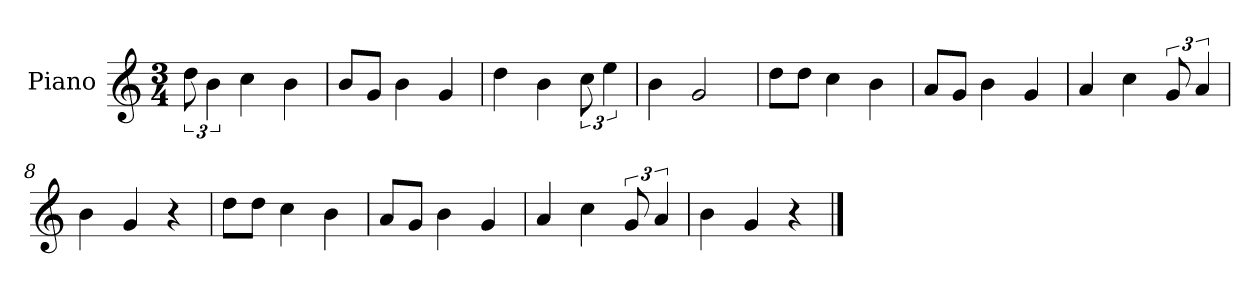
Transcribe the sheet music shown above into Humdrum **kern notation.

**kern
*part1
*staff1
*I"Piano
*I'P-no
*clefG2
*k[]
*M3/4
*MM91
=1
12dd\
6b\
4cc\
4b\
=2
8b/L
8g/J
4b\
4g/
=3
4dd\
4b\
12cc\
6ee\
=4
4b\
2g/
=5
8dd\L
8dd\J
4cc\
4b\
=6
8a/L
8g/J
4b\
4g/
=7
4a/
4cc\
12g/
6a/
=8
4b\
4g/
4r
=9
8dd\L
8dd\J
4cc\
4b\
!!LO:LB:g=z
=10
8a/L
8g/J
4b\
4g/
=11
4a/
4cc\
12g/
6a/
=12
4b\
4g/
4r
==
*-
